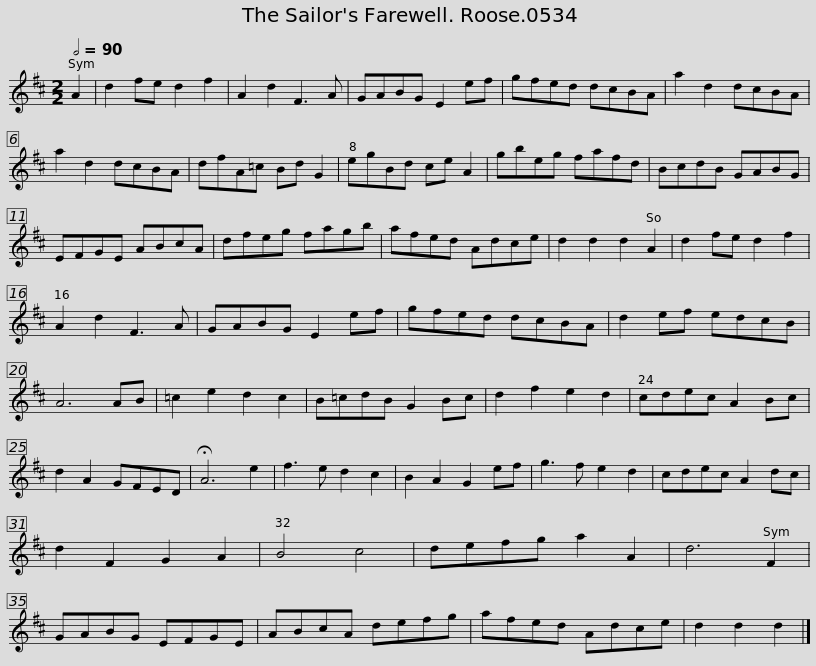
X:1
L:1/8
Q:1/2=90
M:2/2
I:linebreak $
K:D
V:1 treble
V:1
 A2 | d2 fe d2 f2 | A2 d2 F3 A | GABG E2 ef | gfed dcBA | %5
 a2 d2 dcBA | a2 d2 dcBA |$ dfA=c Bd G2 | egBd ce A2 | gbeg fafd | %10
 BcdB GABG | EFGE ABcA |$ dfeg fagb | afed Adce | d2 d2 d2 A2 | %15
 d2 fe d2 f2 | A2 d2 F3 A | GABG E2 ef |$ gfed dcBA | d2 ef edcB | %20
 A6 AB | =c2 e2 d2 c2 | B=cdB G2 Bc | d2 f2 e2 d2 | cdec A2 Bc |$ %25
 d2 A2 GFED | !fermata!A6 e2 | f3 e d2 c2 | B2 A2 G2 ef | g3 f e2 d2 | %30
 cdec A2 dc | d2 F2 G2 A2 | B4 c4 | defg a2 A2 |$ d6 F2 | %35
 GABG EFGE | ABcA defg | afed Adce | d2 d2 d2 |] %39
